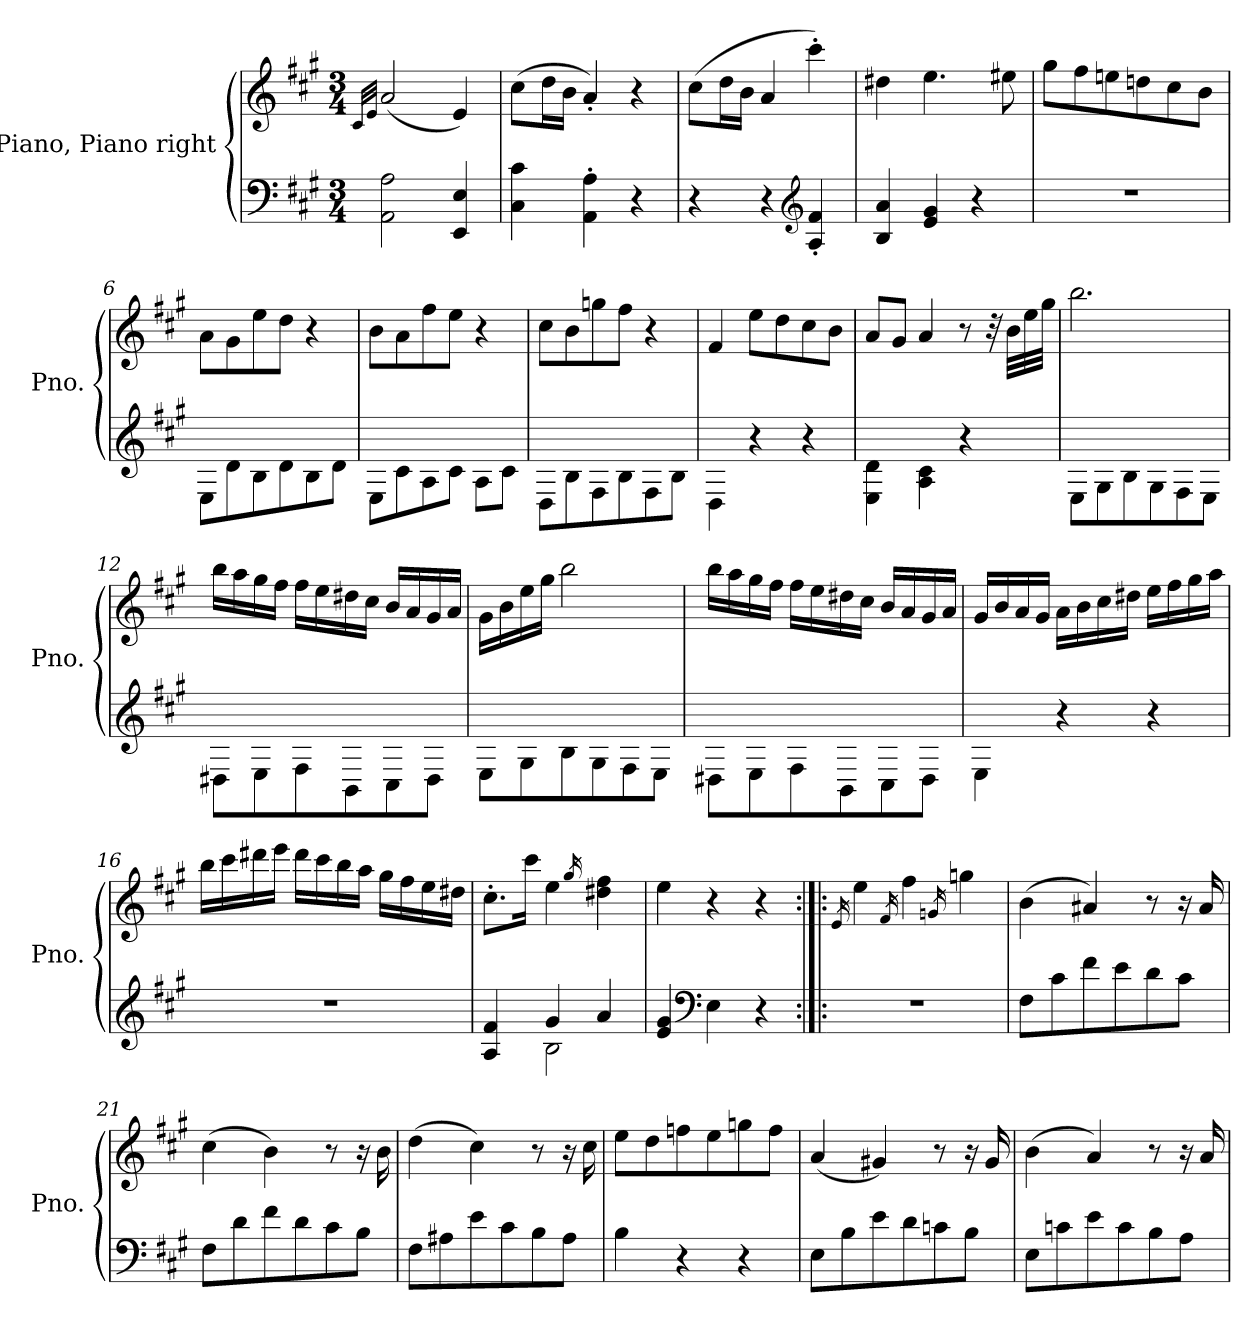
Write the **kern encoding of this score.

**kern	**kern
*part1	*part1
*staff2	*staff1
*I"Piano, Piano right	*
*I'Pno.	*
*clefF4	*clefG2
*k[f#c#g#]	*k[f#c#g#]
*M3/4	*M3/4
=1	=1
.	32qc#/LLL
.	32qe/JJJ
2AA\ 2A\	(2a/
4EE/ 4E/	4e/)
=2	=2
4C#\ 4c#\	(8cc#\L
.	16dd\L
.	16b\JJ
4AA\' 4A\'	4a'/)
4r	4r
=3	=3
4r	(8cc#\L
.	16dd\L
.	16b\JJ
4r	4a/
*clefG2	*
4A/' 4f#/'	4ccc#'\)
=4	=4
4B/ 4a/	4dd#X\
4e/ 4g#/	4.ee\
4r	.
.	8ee#X\
=5	=5
2.r	8gg#\L
.	8ff#\
.	8een\
.	8ddn\
.	8cc#\
.	8b\J
=6	=6
8E\L	8a\L
8d\	8g#\
8B\	8ee\
8d\	8dd\J
8B\	4r
8d\J	.
!!LO:LB:g=z
=7	=7
8E\L	8b\L
8c#\	8a\
8A\	8ff#\
8c#\J	8ee\J
8A\L	4r
8c#\J	.
=8	=8
8D\L	8cc#\L
8B\	8b\
8F#\	8ggn\
8B\	8ff#\J
8F#\	4r
8B\J	.
=9	=9
4D\	4f#/
4r	8ee\L
.	8dd\
4r	8cc#\
.	8b\J
=10	=10
4E\ 4d\	8a/L
.	8g#/J
4A\ 4c#\	4a/
4r	8r
.	32r
.	32b\LLL
.	32ee\
.	32gg#\JJJ
=11	=11
8E\L	2.bb\
8G#\	.
8B\	.
8G#\	.
8F#\	.
8E\J	.
!!LO:LB:g=z
=12	=12
8D#X\L	16bb\LL
.	16aa\
8E\	16gg#\
.	16ff#\JJ
8F#\	16ff#\LL
.	16ee\
8BB\	16dd#X\
.	16cc#\JJ
8C#\	16b/LL
.	16a/
8D#\J	16g#/
.	16a/JJ
=13	=13
8E\L	16g#\LL
.	16b\
8G#\	16ee\
.	16gg#\JJ
8B\	2bb\
8G#\	.
8F#\	.
8E\J	.
=14	=14
8D#X\L	16bb\LL
.	16aa\
8E\	16gg#\
.	16ff#\JJ
8F#\	16ff#\LL
.	16ee\
8BB\	16dd#X\
.	16cc#\JJ
8C#\	16b/LL
.	16a/
8D#\J	16g#/
.	16a/JJ
=15	=15
4E\	16g#/LL
.	16b/
.	16a/
.	16g#/JJ
4r	16a\LL
.	16b\
.	16cc#\
.	16dd#X\JJ
4r	16ee\LL
.	16ff#\
.	16gg#\
.	16aa\JJ
!!LO:LB:g=z
=16	=16
2.r	16bb\LL
.	16ccc#\
.	16ddd#X\
.	16eee\JJ
.	16ddd#\LL
.	16ccc#\
.	16bb\
.	16aa\JJ
.	16gg#\LL
.	16ff#\
.	16ee\
.	16dd#X\JJ
=17	=17
*^	*
4A/ 4f#/	4ryy	8.cc#'\L
.	.	16ccc#\Jk
4g#/	2B\	4ee\
.	.	16qgg#/
4a/	.	4dd#X\ 4ff#\
*v	*v	*
=18	=18
4e/ 4g#/	4ee\
*clefF4	*
4E\	4r
4r	4r
=19:|!|:	=19:|!|:
.	16qe/
2.r	4ee\
.	16qf#/
.	4ff#\
.	16qgn/
.	4ggn\
!!LO:LB:g=z
=20	=20
8F#\L	(4b\
8c#\	.
8f#\	4a#X/)
8e\	.
8d\	8r
8c#\J	16r
.	16a#/
=21	=21
8F#\L	(4cc#\
8d\	.
8f#\	4b\)
8d\	.
8c#\	8r
8B\J	16r
.	16b\
=22	=22
8F#\L	(4dd\
8A#X\	.
8e\	4cc#\)
8c#\	.
8B\	8r
8A#\J	16r
.	16cc#\
=23	=23
4B\	8ee\L
.	8dd\
4r	8ffn\
.	8ee\
4r	8ggn\
.	8ff\J
=24	=24
8E\L	(4a/
8B\	.
8e\	4g#X/)
8d\	.
8cn\	8r
8B\J	16r
.	16g#/
!!LO:LB:g=z
=25	=25
8E\L	(4b\
8cn\	.
8e\	4a/)
8c\	.
8B\	8r
8A\J	16r
.	16a/
=	=
*-	*-
